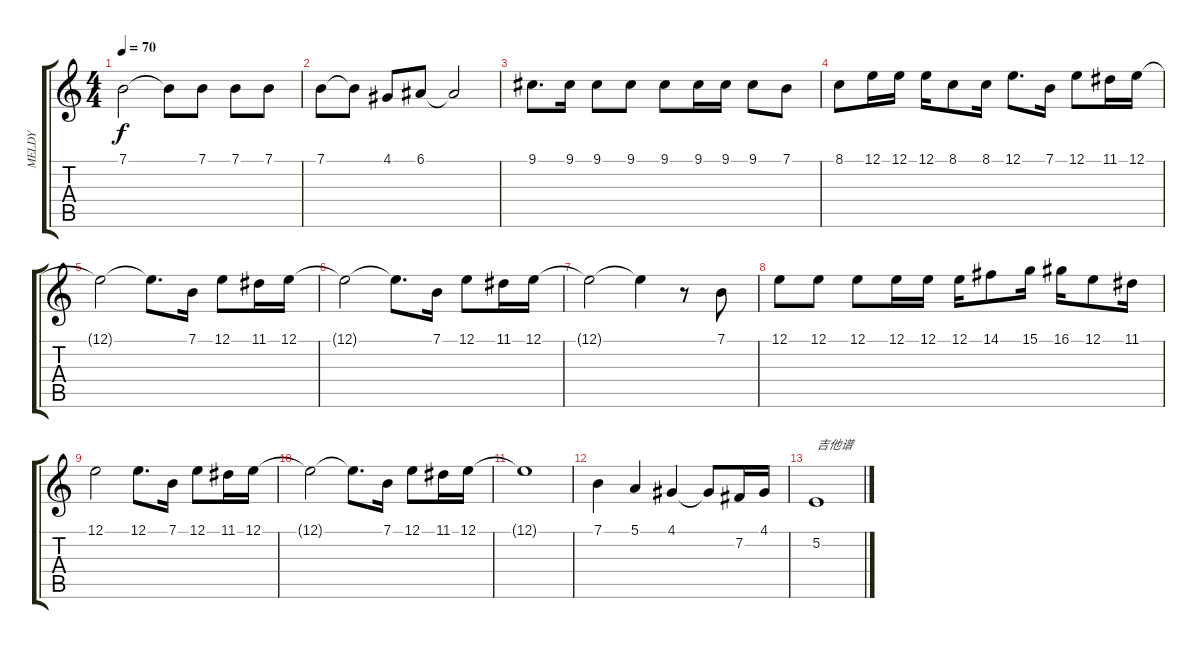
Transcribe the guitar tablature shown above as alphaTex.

\track ("MELDY" "MELDY") {instrument baritonesax}
\staff {score tabs}
\tuning (E4 B3 G3 D3 A2 E2) {hide}
\ts (4 4)
\tempo 70
\clef g2
\ks c
7.1{t}.2{dy f} 7.1{t}.8 7.1.8 7.1.8 7.1.8 |
7.1.8 7.1{t}.8 4.1.8 6.1.8 6.1{t}.2 |
9.1.8{d} 9.1.16 9.1.8 9.1.8 9.1.8 9.1.16 9.1.16 9.1.8 7.1.8 |
8.1.8 12.1.16 12.1.16 12.1.16 8.1.8 8.1.16 12.1.8{d} 7.1.16 12.1.8 11.1.16 12.1.16 |
12.1{t}.2 12.1{t}.8{d} 7.1.16 12.1.8 11.1.16 12.1.16 |
12.1{t}.2 12.1{t}.8{d} 7.1.16 12.1.8 11.1.16 12.1.16 |
12.1{t}.2 12.1{t}.4 r.8 7.1.8 |
12.1.8 12.1.8 12.1.8 12.1.16 12.1.16 12.1.16 14.1.8 15.1.16 16.1.16 12.1.8 11.1.16 |
12.1.2 12.1.8{d} 7.1.16 12.1.8 11.1.16 12.1.16 |
12.1{t}.2 12.1{t}.8{d} 7.1.16 12.1.8 11.1.16 12.1.16 |
12.1{t}.1 |
7.1.4 5.1.4 4.1.4 4.1{t}.8 7.2.16 4.1.16 |
5.2.1{txt "吉他谱"}
